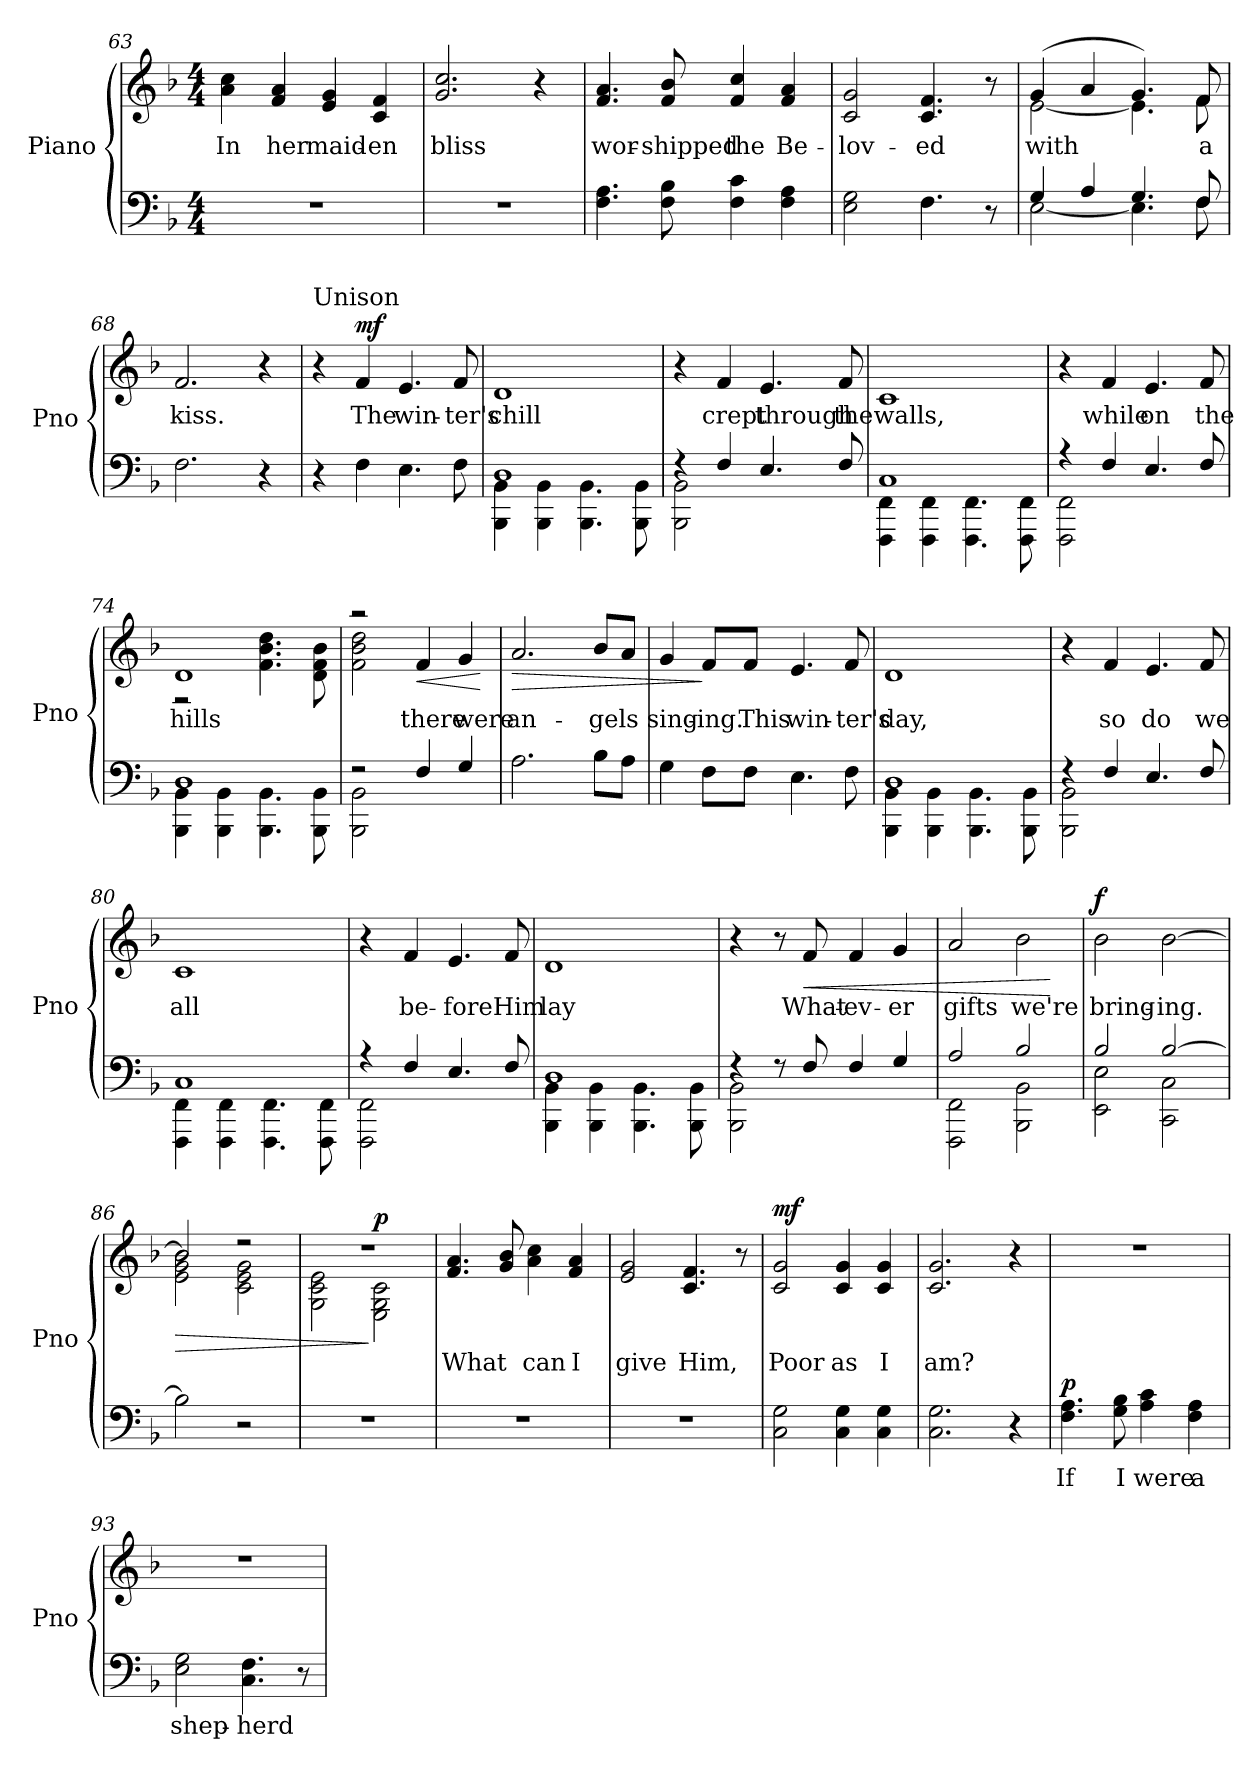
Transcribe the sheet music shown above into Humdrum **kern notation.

**kern	**text	**kern	**text	**dynam
*part1	*part1	*part1	*part1	*part1
*staff2	*staff2	*staff1	*staff1	*staff1/2
*I"Piano	*	*	*	*
*I'Pno	*	*	*	*
*clefF4	*	*clefG2	*	*
*k[b-]	*	*k[b-]	*	*
*F:	*	*F:	*	*
*M4/4	*	*M4/4	*	*
=63	=63	=63	=63	=63
1r	.	4a\ 4cc\	In	.
.	.	4f/ 4a/	her	.
.	.	4e/ 4g/	maid-	.
.	.	4c/ 4f/	-en	.
=64	=64	=64	=64	=64
1r	.	2.g/ 2.cc/	bliss	.
.	.	4r	.	.
=65	=65	=65	=65	=65
4.F\ 4.A\	.	4.f/ 4.a/	wor-	.
8F\ 8B-\	.	8f/ 8b-/	-shipped	.
4F\ 4c\	.	4f/ 4cc/	the	.
4F\ 4A\	.	4f/ 4a/	Be-	.
=66	=66	=66	=66	=66
2E\ 2G\	.	2c/ 2g/	-lov-	.
4.F\	.	4.c/ 4.f/	-ed	.
8r	.	8r	.	.
!!LO:LB:g=z
=67	=67	=67	=67	=67
*^	*	*^	*	*
4G/	[2E\	.	(4g/	[2e\	with	.
4A/	.	.	4a/	.	.	.
4.G/	4.E\]	.	4.g/)	4.e\]	.	.
8F/	8F\	.	8f/	8f\	a	.
*v	*v	*	*	*	*	*
*	*	*v	*v	*	*
=68	=68	=68	=68	=68
2.F\	.	2.f/	kiss.	.
4r	.	4r	.	.
=69	=69	=69	=69	=69
!	!	!LO:TX:a:t=Unison	!	!
4r	.	4r	.	.
!	!	!	!	!LO:DY:b
4F\	.	4f/	The	mf
4.E\	.	4.e/	win-	.
8F\	.	8f/	-ter's	.
=70	=70	=70	=70	=70
*^	*	*	*	*
1D	4BBB-\ 4BB-\	.	1d	chill	.
.	4BBB-\ 4BB-\	.	.	.	.
.	4.BBB-\ 4.BB-\	.	.	.	.
.	8BBB-\ 8BB-\	.	.	.	.
=71	=71	=71	=71	=71	=71
4rF	2BBB-\ 2BB-\	.	4r	.	.
4F/	.	.	4f/	crept	.
4.E/	2ryy	.	4.e/	through	.
8F/	.	.	8f/	the	.
=72	=72	=72	=72	=72	=72
1C	4FFF\ 4FF\	.	1c	walls,	.
.	4FFF\ 4FF\	.	.	.	.
.	4.FFF\ 4.FF\	.	.	.	.
.	8FFF\ 8FF\	.	.	.	.
!!LO:LB:g=z
=73	=73	=73	=73	=73	=73
4r	2FFF\ 2FF\	.	4r	.	.
4F/	.	.	4f/	while	.
4.E/	2ryy	.	4.e/	on	.
8F/	.	.	8f/	the	.
=74	=74	=74	=74	=74	=74
*	*	*	*^	*	*
1D	4BBB-\ 4BB-\	.	1d	2r	hills	.
.	4BBB-\ 4BB-\	.	.	.	.	.
.	4.BBB-\ 4.BB-\	.	.	4.f\ 4.b-\ 4.dd\	.	.
.	8BBB-\ 8BB-\	.	.	8d\ 8f\ 8b-\	.	.
!!LO:LB:g=z	!!
=75	=75	=75	=75	=75	=75	=75
2r	2BBB-\ 2BB-\	.	2r	2f\ 2b-\ 2dd\	.	.
!	!	!	!	!	!	!LO:HP:b
4F/	2ryy	.	4f/	2ryy	there	<
4G/	.	.	4g/	.	were	.
*v	*v	*	*	*	*	*
*	*	*v	*v	*	*
.	.	.	.	[
=76	=76	=76	=76	=76
!	!	!	!	!LO:HP:b
2.A\	.	2.a/	an-	>
8B-\L	.	8b-/L	-gels	.
8A\J	.	8a/J	.	.
=77	=77	=77	=77	=77
4G\	.	4g/	sing-	.
8F\L	.	8f/L	-ing.	]
8F\J	.	8f/J	This	.
4.E\	.	4.e/	win-	.
8F\	.	8f/	-ter's	.
=78	=78	=78	=78	=78
*^	*	*	*	*
1D	4BBB-\ 4BB-\	.	1d	day,	.
.	4BBB-\ 4BB-\	.	.	.	.
.	4.BBB-\ 4.BB-\	.	.	.	.
.	8BBB-\ 8BB-\	.	.	.	.
=79	=79	=79	=79	=79	=79
4rF	2BBB-\ 2BB-\	.	4r	.	.
4F/	.	.	4f/	so	.
4.E/	2ryy	.	4.e/	do	.
8F/	.	.	8f/	we	.
=80	=80	=80	=80	=80	=80
1C	4FFF\ 4FF\	.	1c	all	.
.	4FFF\ 4FF\	.	.	.	.
.	4.FFF\ 4.FF\	.	.	.	.
.	8FFF\ 8FF\	.	.	.	.
!!LO:PB:g=z
=81	=81	=81	=81	=81	=81
4r	2FFF\ 2FF\	.	4r	.	.
4F/	.	.	4f/	be-	.
4.E/	2ryy	.	4.e/	-fore	.
8F/	.	.	8f/	Him	.
=82	=82	=82	=82	=82	=82
1D	4BBB-\ 4BB-\	.	1d	lay	.
.	4BBB-\ 4BB-\	.	.	.	.
.	4.BBB-\ 4.BB-\	.	.	.	.
.	8BBB-\ 8BB-\	.	.	.	.
=83	=83	=83	=83	=83	=83
4rF	2BBB-\ 2BB-\	.	4r	.	.
8r	.	.	8r	.	.
!	!	!	!	!	!LO:HP:b
8F/	.	.	8f/	What-	<
4F/	2ryy	.	4f/	-ev-	.
4G/	.	.	4g/	-er	.
=84	=84	=84	=84	=84	=84
2A/	2FFF\ 2FF\	.	2a/	gifts	.
2B-/	2BBB-\ 2BB-\	.	2b-\	we're	.
*v	*v	*	*	*	*
.	.	.	.	[
=85	=85	=85	=85	=85
*^	*	*	*	*
!	!	!	!	!	!LO:DY:b
2B-/	2EE\ 2E\	.	2b-\	bring-	f
[2B-/	2CC\ 2C\	.	[2b-\	-ing.	.
=86	=86	=86	=86	=86	=86
!	!	!	!	!	!LO:HP:b
*v	*v	*	*^	*	*
2B-\]	.	2b-/]	2e\ 2g\ 2b-\	.	>
2r	.	2r	2c\ 2e\ 2g\	.	.
=87	=87	=87	=87	=87	=87
1r	.	1r	2G\ 2c\ 2e\	.	.
!	!	!	!	!	!LO:DY:n=1:b
.	.	.	2E\ 2G\ 2c\	.	] p
*	*	*v	*v	*	*
!!LO:LB:g=z
=88	=88	=88	=88	=88
1r	.	4.f/ 4.a/	What	.
.	.	8g/ 8b-/	.	.
.	.	4a\ 4cc\	can	.
.	.	4f/ 4a/	I	.
=89	=89	=89	=89	=89
1r	.	2e/ 2g/	give	.
.	.	4.c/ 4.f/	Him,	.
.	.	8r	.	.
!!LO:LB:g=z
=90	=90	=90	=90	=90
!	!	!	!	!LO:DY:b
2C\ 2G\	.	2c/ 2g/	Poor	mf
4C\ 4G\	.	4c/ 4g/	as	.
4C\ 4G\	.	4c/ 4g/	I	.
=91	=91	=91	=91	=91
2.C\ 2.G\	.	2.c/ 2.g/	am?	.
4r	.	4r	.	.
=92	=92	=92	=92	=92
!	!	!	!	!LO:DY:a=2
4.F\ 4.A\	If	1r	.	p
8G\ 8B-\	I	.	.	.
4A\ 4c\	were	.	.	.
4F\ 4A\	a	.	.	.
=93	=93	=93	=93	=93
2E\ 2G\	shep-	1r	.	.
4.C\ 4.F\	-herd	.	.	.
8r	.	.	.	.
=	=	=	=	=
*-	*-	*-	*-	*-
